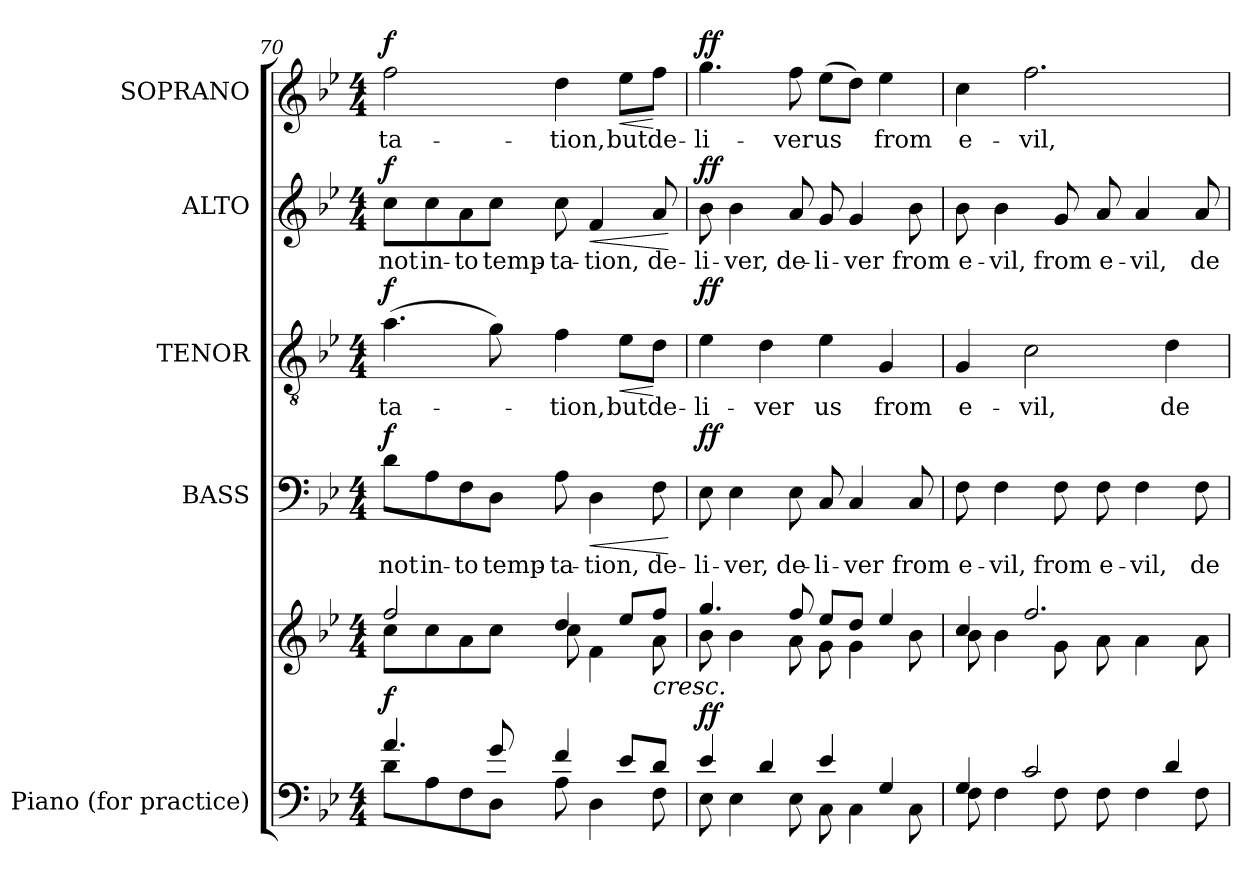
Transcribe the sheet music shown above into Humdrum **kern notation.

**kern	**kern	**dynam	**kern	**text	**dynam	**kern	**text	**dynam	**kern	**text	**dynam	**kern	**text	**dynam
*part5	*part5	*part5	*part4	*part4	*part4	*part3	*part3	*part3	*part2	*part2	*part2	*part1	*part1	*part1
*staff6	*staff5	*staff5/6	*staff4	*staff4	*staff4	*staff3	*staff3	*staff3	*staff2	*staff2	*staff2	*staff1	*staff1	*staff1
*I"Piano      (for practice)	*	*	*I"BASS	*	*	*I"TENOR	*	*	*I"ALTO	*	*	*I"SOPRANO	*	*
*I'Pno.	*	*	*I'B.	*	*	*I'T.	*	*	*I'A.	*	*	*I'S.	*	*
*clefF4	*clefG2	*	*clefF4	*	*	*clefGv2	*	*	*clefG2	*	*	*clefG2	*	*
*	*	*	*	*	*	*ITrd7c12	*	*	*	*	*	*	*	*
*k[b-e-]	*k[b-e-]	*	*k[b-e-]	*	*	*k[b-e-]	*	*	*k[b-e-]	*	*	*k[b-e-]	*	*
*B-:	*B-:	*	*B-:	*	*	*B-:	*	*	*B-:	*	*	*B-:	*	*
*M4/4	*M4/4	*	*M4/4	*	*	*M4/4	*	*	*M4/4	*	*	*M4/4	*	*
=70	=70	=70	=70	=70	=70	=70	=70	=70	=70	=70	=70	=70	=70	=70
*^	*^	*	*	*	*	*	*	*	*	*	*	*	*	*
!	!	!	!	!	!	!LO:LY:b:color=#000000	!	!	!	!	!	!	!	!	!	!
!	!	!	!	!	!	!	!	!	!LO:LY:b:color=#000000	!	!	!	!	!	!	!
!	!	!	!	!	!	!	!	!	!	!	!	!LO:LY:b:color=#000000	!	!	!	!
!	!	!	!	!	!	!	!	!	!	!	!	!	!	!	!LO:LY:b:color=#000000	!
4.ai/	8di\L	2ffi/	8cci\L	f	8di\L	not	f	(4.Ai\	-ta-	f	8cci\L	not	f	2ffi\	-ta-	f
!	!	!	!	!	!	!LO:LY:b:color=#000000	!	!	!	!	!	!	!	!	!	!
!	!	!	!	!	!	!	!	!	!	!	!	!LO:LY:b:color=#000000	!	!	!	!
.	8Ai\	.	8cci\	.	8Ai\	in-	.	.	.	.	8cci\	in-	.	.	.	.
!	!	!	!	!	!	!LO:LY:b:color=#000000	!	!	!	!	!	!	!	!	!	!
!	!	!	!	!	!	!	!	!	!	!	!	!LO:LY:b:color=#000000	!	!	!	!
.	8Fi\	.	8ai\	.	8Fi\	-to	.	.	.	.	8ai\	-to	.	.	.	.
!	!	!	!	!	!	!LO:LY:b:color=#000000	!	!	!	!	!	!	!	!	!	!
!	!	!	!	!	!	!	!	!	!	!	!	!LO:LY:b:color=#000000	!	!	!	!
8gi/	8Di\J	.	8cci\J	[	8Di\J	temp-	.	8Gi\)	.	.	8cci\J	temp-	.	.	.	.
!	!	!	!	!	!	!LO:LY:b:color=#000000	!	!	!	!	!	!	!	!	!	!
!	!	!	!	!	!	!	!	!	!LO:LY:b:color=#000000	!	!	!	!	!	!	!
!	!	!	!	!	!	!	!	!	!	!	!	!LO:LY:b:color=#000000	!	!	!	!
!	!	!	!	!	!	!	!	!	!	!	!	!	!	!	!LO:LY:b:color=#000000	!
4fi/	8Ai\	4ddi/	8cci\	.	8Ai\	-ta-	.	4Fi\	-tion,	.	8cci\	-ta-	.	4ddi\	-tion,	.
!	!	!	!	!	!	!LO:LY:b:color=#000000	!LO:HP:b	!	!	!	!	!	!	!	!	!
!	!	!	!	!	!	!	!	!	!	!	!	!LO:LY:b:color=#000000	!LO:HP:b	!	!	!
.	4Di\	.	4fi\	.	4Di\	-tion,	<	.	.	.	4fi/	-tion,	<	.	.	.
!	!	!	!	!	!	!	!	!	!LO:LY:b:color=#000000	!LO:HP:b	!	!	!	!	!	!
!	!	!	!	!	!	!	!	!	!	!	!	!	!	!	!LO:LY:b:color=#000000	!LO:HP:b
8e-i/L	.	8ee-i/L	.	.	.	.	.	8E-i\L	but	<	.	.	.	8ee-i\L	but	<
!	!	!	!	!LO:HP:b	!	!	!	!	!	!	!	!	!	!	!	!
!	!	!	!	!	!	!LO:LY:b:color=#000000	!	!	!	!	!	!	!	!	!	!
!	!	!	!	!	!	!	!	!	!LO:LY:b:color=#000000	!	!	!	!	!	!	!
!	!	!	!	!	!	!	!	!	!	!	!	!LO:LY:b:color=#000000	!	!	!	!
!	!	!	!	!	!	!	!	!	!	!	!	!	!	!	!LO:LY:b:color=#000000	!
8di/J	8Fi\	8ffi/J	8ai\	<	8Fi\	de-	.	8Di\J	de-	[	8ai/	de-	.	8ffi\J	de-	[
*v	*v	*	*	*	*	*	*	*	*	*	*	*	*	*	*	*
*	*v	*v	*	*	*	*	*	*	*	*	*	*	*	*	*
.	.	.	.	.	[	.	.	.	.	.	[	.	.	.
=71	=71	=71	=71	=71	=71	=71	=71	=71	=71	=71	=71	=71	=71	=71
*^	*^	*	*	*	*	*	*	*	*	*	*	*	*	*
!	!	!	!	!	!	!LO:LY:b:color=#000000	!	!	!	!	!	!	!	!	!	!
!	!	!	!	!	!	!	!	!	!LO:LY:b:color=#000000	!	!	!	!	!	!	!
!	!	!	!	!	!	!	!	!	!	!	!	!LO:LY:b:color=#000000	!	!	!	!
!	!	!	!	!	!	!	!	!	!	!	!	!	!	!	!LO:LY:b:color=#000000	!
4e-i/	8E-i\	4.ggi/	8b-i\	ff	8E-i\	-li-	ff	4E-i\	-li-	ff	8b-i\	-li-	ff	4.ggi\	-li-	ff
!	!	!	!	!	!	!LO:LY:b:color=#000000	!	!	!	!	!	!	!	!	!	!
!	!	!	!	!	!	!	!	!	!	!	!	!LO:LY:b:color=#000000	!	!	!	!
.	4E-i\	.	4b-i\	.	4E-i\	-ver,	.	.	.	.	4b-i\	-ver,	.	.	.	.
!	!	!	!	!	!	!	!	!	!LO:LY:b:color=#000000	!	!	!	!	!	!	!
4di/	.	.	.	.	.	.	.	4Di\	-ver	.	.	.	.	.	.	.
!	!	!	!	!	!	!LO:LY:b:color=#000000	!	!	!	!	!	!	!	!	!	!
!	!	!	!	!	!	!	!	!	!	!	!	!LO:LY:b:color=#000000	!	!	!	!
!	!	!	!	!	!	!	!	!	!	!	!	!	!	!	!LO:LY:b:color=#000000	!
.	8E-i\	8ffi/	8ai\	.	8E-i\	de-	.	.	.	.	8ai/	de-	.	8ffi\	-ver	.
!	!	!	!	!	!	!LO:LY:b:color=#000000	!	!	!	!	!	!	!	!	!	!
!	!	!	!	!	!	!	!	!	!LO:LY:b:color=#000000	!	!	!	!	!	!	!
!	!	!	!	!	!	!	!	!	!	!	!	!LO:LY:b:color=#000000	!	!	!	!
!	!	!	!	!	!	!	!	!	!	!	!	!	!	!	!LO:LY:b:color=#000000	!
4e-i/	8Ci\	8ee-i/L	8gi\	.	8Ci/	-li-	.	4E-i\	us	.	8gi/	-li-	.	(8ee-i\L	us	.
!	!	!	!	!	!	!LO:LY:b:color=#000000	!	!	!	!	!	!	!	!	!	!
!	!	!	!	!	!	!	!	!	!	!	!	!LO:LY:b:color=#000000	!	!	!	!
.	4Ci\	8ddi/J	4gi\	.	4Ci/	-ver	.	.	.	.	4gi/	-ver	.	8ddi\J)	.	.
!	!	!	!	!	!	!	!	!	!LO:LY:b:color=#000000	!	!	!	!	!	!	!
!	!	!	!	!	!	!	!	!	!	!	!	!	!	!	!LO:LY:b:color=#000000	!
4Gi/	.	4ee-i/	.	.	.	.	.	4GGi/	from	.	.	.	.	4ee-i\	from	.
!	!	!	!	!	!	!LO:LY:b:color=#000000	!	!	!	!	!	!	!	!	!	!
!	!	!	!	!	!	!	!	!	!	!	!	!LO:LY:b:color=#000000	!	!	!	!
.	8Ci\	.	8b-i\	.	8Ci/	from	.	.	.	.	8b-i\	from	.	.	.	.
!!LO:PB:g=z
=72	=72	=72	=72	=72	=72	=72	=72	=72	=72	=72	=72	=72	=72	=72	=72	=72
!	!	!	!	!	!	!LO:LY:b:color=#000000	!	!	!	!	!	!	!	!	!	!
!	!	!	!	!	!	!	!	!	!LO:LY:b:color=#000000	!	!	!	!	!	!	!
!	!	!	!	!	!	!	!	!	!	!	!	!LO:LY:b:color=#000000	!	!	!	!
!	!	!	!	!	!	!	!	!	!	!	!	!	!	!	!LO:LY:b:color=#000000	!
4Gi/	8Fi\	4cci/	8b-i\	.	8Fi\	e-	.	4GGi/	e-	.	8b-i\	e-	.	4cci\	e-	.
!	!	!	!	!	!	!LO:LY:b:color=#000000	!	!	!	!	!	!	!	!	!	!
!	!	!	!	!	!	!	!	!	!	!	!	!LO:LY:b:color=#000000	!	!	!	!
.	4Fi\	.	4b-i\	.	4Fi\	-vil,	.	.	.	.	4b-i\	-vil,	.	.	.	.
!	!	!	!	!	!	!	!	!	!LO:LY:b:color=#000000	!	!	!	!	!	!	!
!	!	!	!	!	!	!	!	!	!	!	!	!	!	!	!LO:LY:b:color=#000000	!
2ci/	.	2.ffi/	.	.	.	.	.	2Ci\	-vil,	.	.	.	.	2.ffi\	-vil,	.
!	!	!	!	!	!	!LO:LY:b:color=#000000	!	!	!	!	!	!	!	!	!	!
!	!	!	!	!	!	!	!	!	!	!	!	!LO:LY:b:color=#000000	!	!	!	!
.	8Fi\	.	8gi\	.	8Fi\	from	.	.	.	.	8gi/	from	.	.	.	.
!	!	!	!	!	!	!LO:LY:b:color=#000000	!	!	!	!	!	!	!	!	!	!
!	!	!	!	!	!	!	!	!	!	!	!	!LO:LY:b:color=#000000	!	!	!	!
.	8Fi\	.	8ai\	.	8Fi\	e-	.	.	.	.	8ai/	e-	.	.	.	.
!	!	!	!	!	!	!LO:LY:b:color=#000000	!	!	!	!	!	!	!	!	!	!
!	!	!	!	!	!	!	!	!	!	!	!	!LO:LY:b:color=#000000	!	!	!	!
.	4Fi\	.	4ai\	.	4Fi\	-vil,	.	.	.	.	4ai/	-vil,	.	.	.	.
!	!	!	!	!	!	!	!	!	!LO:LY:b:color=#000000	!	!	!	!	!	!	!
4di/	.	.	.	.	.	.	.	4Di\	de-	.	.	.	.	.	.	.
!	!	!	!	!	!	!LO:LY:b:color=#000000	!	!	!	!	!	!	!	!	!	!
!	!	!	!	!	!	!	!	!	!	!	!	!LO:LY:b:color=#000000	!	!	!	!
.	8Fi\	.	8ai\	.	8Fi\	de-	.	.	.	.	8ai/	de-	.	.	.	.
*v	*v	*	*	*	*	*	*	*	*	*	*	*	*	*	*	*
*	*v	*v	*	*	*	*	*	*	*	*	*	*	*	*	*
=	=	=	=	=	=	=	=	=	=	=	=	=	=	=
*-	*-	*-	*-	*-	*-	*-	*-	*-	*-	*-	*-	*-	*-	*-
